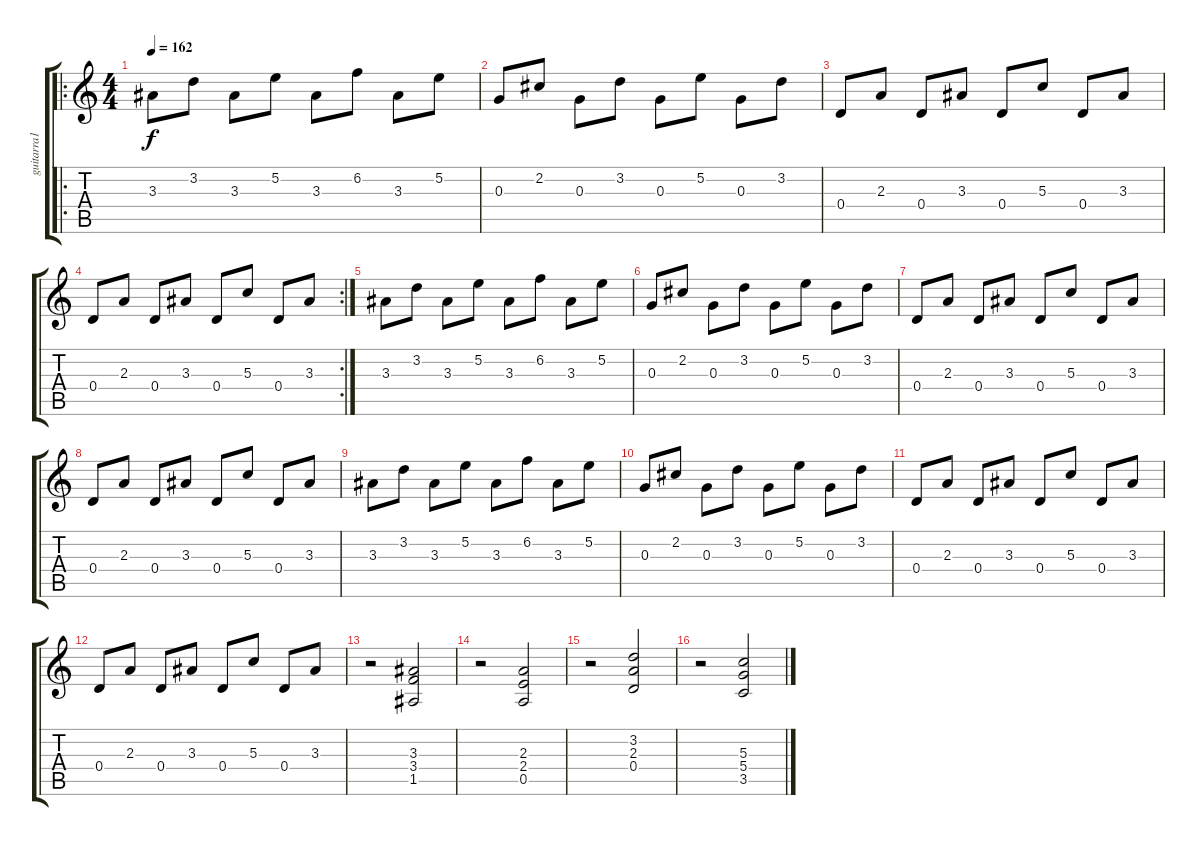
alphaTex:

\track ("guitarra1" "guitarra1") {instrument overdrivenguitar}
\staff {score tabs}
\tuning (E4 B3 G3 D3 A2 E2) {hide}
\ro
\ts (4 4)
\tempo 162
\clef g2
\ks c
3.3.8{dy f instrument overdrivenguitar} 3.2.8 3.3.8 5.2.8 3.3.8 6.2.8 3.3.8 5.2.8 |
0.3.8 2.2.8 0.3.8 3.2.8 0.3.8 5.2.8 0.3.8 3.2.8 |
0.4.8 2.3.8 0.4.8 3.3.8 0.4.8 5.3.8 0.4.8 3.3.8 |
\rc 2
0.4.8 2.3.8 0.4.8 3.3.8 0.4.8 5.3.8 0.4.8 3.3.8 |
3.3.8 3.2.8 3.3.8 5.2.8 3.3.8 6.2.8 3.3.8 5.2.8 |
0.3.8 2.2.8 0.3.8 3.2.8 0.3.8 5.2.8 0.3.8 3.2.8 |
0.4.8 2.3.8 0.4.8 3.3.8 0.4.8 5.3.8 0.4.8 3.3.8 |
0.4.8 2.3.8 0.4.8 3.3.8 0.4.8 5.3.8 0.4.8 3.3.8 |
3.3.8 3.2.8 3.3.8 5.2.8 3.3.8 6.2.8 3.3.8 5.2.8 |
0.3.8 2.2.8 0.3.8 3.2.8 0.3.8 5.2.8 0.3.8 3.2.8 |
0.4.8 2.3.8 0.4.8 3.3.8 0.4.8 5.3.8 0.4.8 3.3.8 |
0.4.8 2.3.8 0.4.8 3.3.8 0.4.8 5.3.8 0.4.8 3.3.8 |
r.2 (3.3 3.4 1.5).2 |
r.2 (2.3 2.4 0.5).2 |
r.2 (3.2 2.3 0.4).2 |
r.2 (5.3 5.4{ss} 3.5{ss}).2
